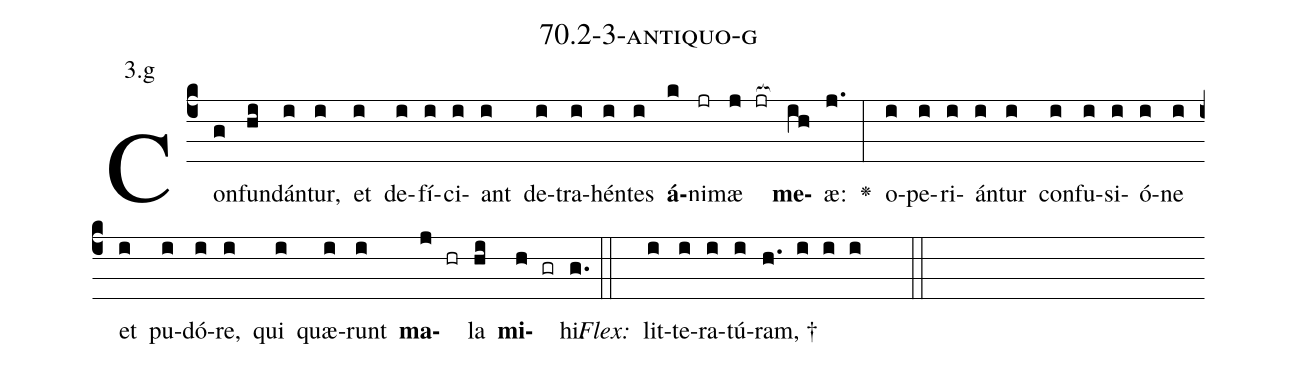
name: 70.2-3-antiquo-g;
annotation: 3.g;
%%
(c4)Con(g)fun(hi)dán(i)tur,(i) et(i) de(i)fí(i)ci(i)ant(i) de(i)tra(i)hén(i)tes(i) <b>á</b>(k)ni(jr)mæ(j jr[ocb:1{]) <b>me</b>(ih[ocb:0}])æ:(j.) <v>\greheightstar</v>(:) o(i)pe(i)ri(i)án(i)tur(i) con(i)fu(i)si(i)ó(i)ne(i) et(i) pu(i)dó(i)re,(i) qui(i) quæ(i)runt(i) <b>ma</b>(j hr)la(hi) <b>mi</b>(h gr)hi.(g.) (::)
<i>Flex:</i>()  lit(i)te(i)ra(i)tú(i)ram, †(h. i i i  ::)

%E(i) u(i) o(j) u(hi) a(h) e.(g.) (::)
